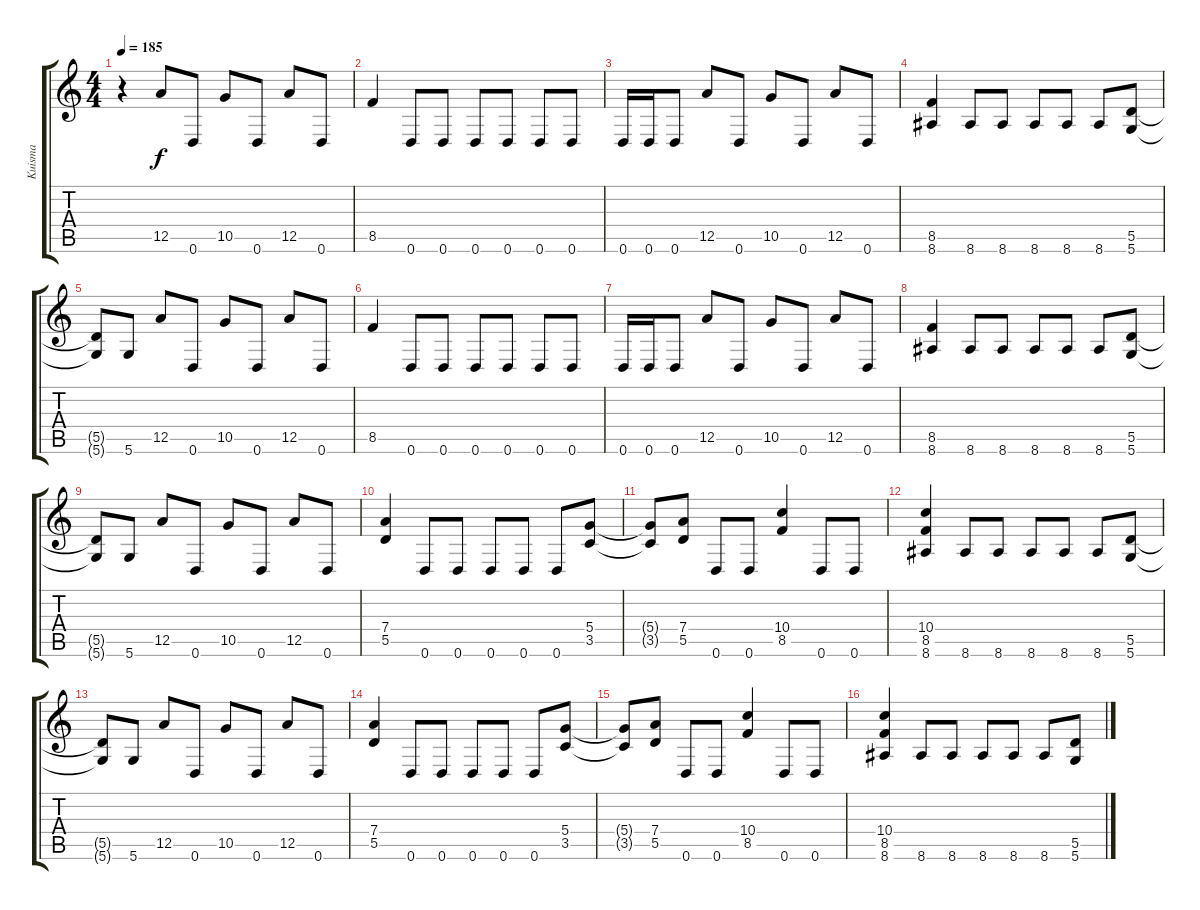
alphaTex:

\track ("Kuisma" "Kuisma") {instrument distortionguitar}
\staff {score tabs}
\tuning (E4 B3 G3 D3 A2 D2) {hide}
\ts (4 4)
\tempo 185
\clef g2
\ks c
r.4{dy f instrument distortionguitar} 12.5.8 0.6.8 10.5.8 0.6.8 12.5.8 0.6.8 |
8.5.4 0.6.8 0.6.8 0.6.8 0.6.8 0.6.8 0.6.8 |
0.6.16 0.6.16 0.6.8 12.5.8 0.6.8 10.5.8 0.6.8 12.5.8 0.6.8 |
(8.5 8.6).4 8.6.8 8.6.8 8.6.8 8.6.8 8.6.8 (5.5 5.6).8 |
(5.5{t} 5.6{t}).8 5.6.8 12.5.8 0.6.8 10.5.8 0.6.8 12.5.8 0.6.8 |
8.5.4 0.6.8 0.6.8 0.6.8 0.6.8 0.6.8 0.6.8 |
0.6.16 0.6.16 0.6.8 12.5.8 0.6.8 10.5.8 0.6.8 12.5.8 0.6.8 |
(8.5 8.6).4 8.6.8 8.6.8 8.6.8 8.6.8 8.6.8 (5.5 5.6).8 |
(5.5{t} 5.6{t}).8 5.6.8 12.5.8 0.6.8 10.5.8 0.6.8 12.5.8 0.6.8 |
(7.4 5.5).4 0.6.8 0.6.8 0.6.8 0.6.8 0.6.8 (5.4 3.5).8 |
(5.4{t} 3.5{t}).8 (7.4 5.5).8 0.6.8 0.6.8 (10.4 8.5).4 0.6.8 0.6.8 |
(10.4 8.5 8.6).4 8.6.8 8.6.8 8.6.8 8.6.8 8.6.8 (5.5 5.6).8 |
(5.5{t} 5.6{t}).8 5.6.8 12.5.8 0.6.8 10.5.8 0.6.8 12.5.8 0.6.8 |
(7.4 5.5).4 0.6.8 0.6.8 0.6.8 0.6.8 0.6.8 (5.4 3.5).8 |
(5.4{t} 3.5{t}).8 (7.4 5.5).8 0.6.8 0.6.8 (10.4 8.5).4 0.6.8 0.6.8 |
(10.4 8.5 8.6).4 8.6.8 8.6.8 8.6.8 8.6.8 8.6.8 (5.5 5.6).8
